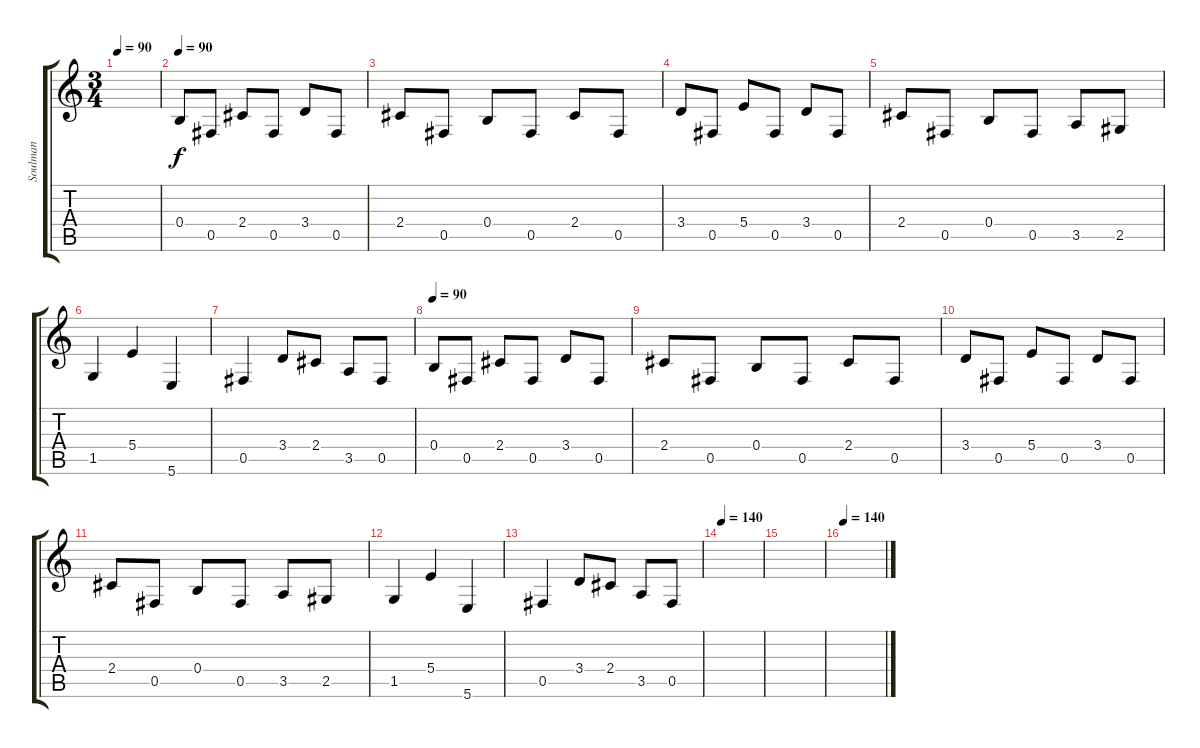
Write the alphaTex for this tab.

\track ("Soulman" "Soulman") {instrument distortionguitar}
\staff {score tabs}
\tuning (Db4 Ab3 E3 B2 Gb2 B1) {hide}
\ts (3 4)
\tempo 90
\clef g2
\ks c
|
\tempo 90
0.4.8 0.5.8 2.4.8 0.5.8 3.4.8 0.5.8 |
2.4.8 0.5.8 0.4.8 0.5.8 2.4.8 0.5.8 |
3.4.8 0.5.8 5.4.8 0.5.8 3.4.8 0.5.8 |
2.4.8 0.5.8 0.4.8 0.5.8 3.5.8 2.5.8 |
1.5.4 5.4.4 5.6.4 |
0.5.4 3.4.8 2.4.8 3.5.8 0.5.8 |
\tempo 90
0.4.8 0.5.8 2.4.8 0.5.8 3.4.8 0.5.8 |
2.4.8 0.5.8 0.4.8 0.5.8 2.4.8 0.5.8 |
3.4.8 0.5.8 5.4.8 0.5.8 3.4.8 0.5.8 |
2.4.8 0.5.8 0.4.8 0.5.8 3.5.8 2.5.8 |
1.5.4 5.4.4 5.6.4 |
0.5.4 3.4.8 2.4.8 3.5.8 0.5.8 |
\tempo 140
|
|
\tempo 140
